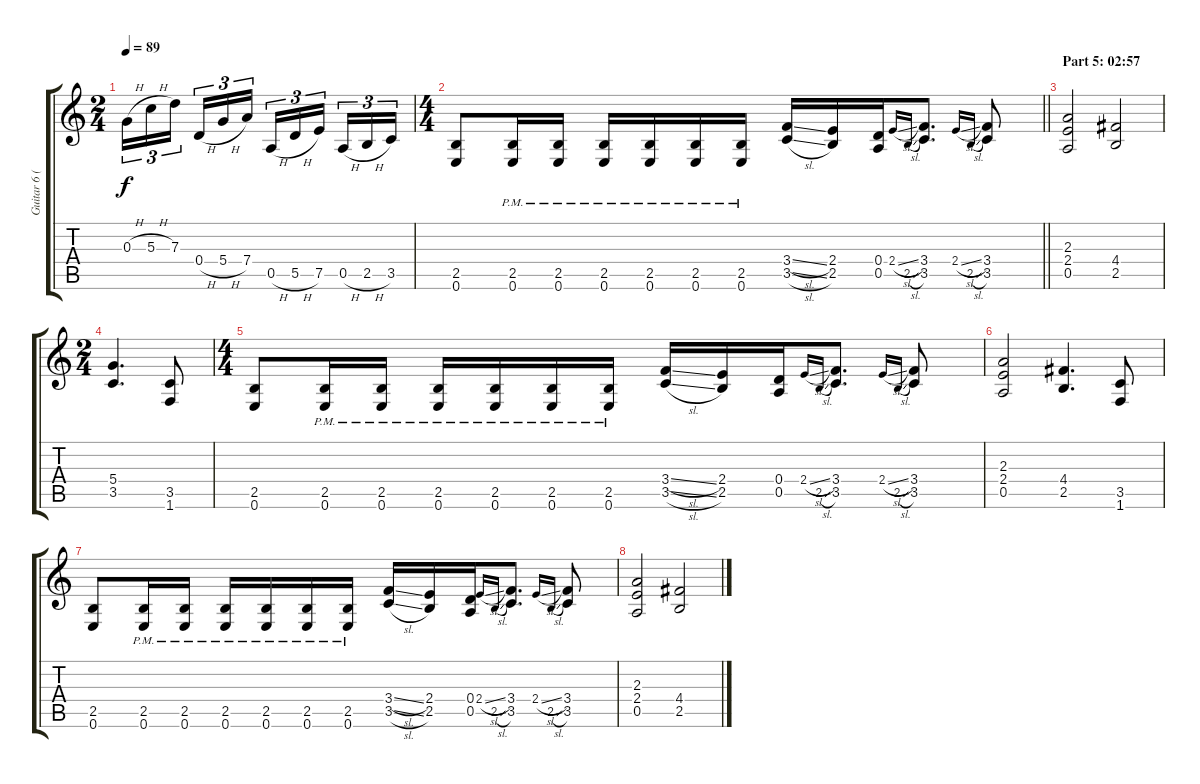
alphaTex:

\track ("Guitar 6 (Distortion)" "Guitar 6 (") {instrument distortionguitar}
\staff {score tabs}
\tuning (E4 B3 G3 D3 A2 E2) {hide}
\ts (2 4)
\tempo 89
\clef g2
\ks c
0.3{h}.16{tu (3 2) dy f} 5.3{h}.16{tu (3 2)} 7.3.16{tu (3 2) beam splitsecondary} 0.4{h}.16{tu (3 2)} 5.4{h}.16{tu (3 2)} 7.4.16{tu (3 2)} 0.5{h}.16{tu (3 2)} 5.5{h}.16{tu (3 2)} 7.5.16{tu (3 2) beam splitsecondary} 0.5{h}.16{tu (3 2)} 2.5{h}.16{tu (3 2)} 3.5.16{tu (3 2)} |
\ts (4 4)
\barLineRight lightlight
(2.5 0.6).8 (2.5{pm} 0.6{pm}).16 (2.5{pm} 0.6{pm}).16 (2.5{pm} 0.6{pm}).16 (2.5{pm} 0.6{pm}).16 (2.5{pm} 0.6{pm}).16 (2.5{pm} 0.6{pm}).16 (3.4{sl} 3.5{sl}).16 (2.4 2.5).16 (0.4 0.5).16 2.4{sl}.16{gr onbeat} 2.5{sl}.16{gr onbeat} (3.4 3.5).8{d} 2.4{sl}.16{gr onbeat} 2.5{sl}.16{gr onbeat} (3.4 3.5).8 |
\section ("" "Part 5: 02:57")
(2.3 2.4 0.5).2 (4.4 2.5).2 |
\ts (2 4)
(5.4 3.5).4{d} (3.5 1.6).8 |
\ts (4 4)
(2.5 0.6).8 (2.5{pm} 0.6{pm}).16 (2.5{pm} 0.6{pm}).16 (2.5{pm} 0.6{pm}).16 (2.5{pm} 0.6{pm}).16 (2.5{pm} 0.6{pm}).16 (2.5{pm} 0.6{pm}).16 (3.4{sl} 3.5{sl}).16 (2.4 2.5).16 (0.4 0.5).16 2.4{sl}.16{gr onbeat} 2.5{sl}.16{gr onbeat} (3.4 3.5).8{d} 2.4{sl}.16{gr onbeat} 2.5{sl}.16{gr onbeat} (3.4 3.5).8 |
(2.3 2.4 0.5).2 (4.4 2.5).4{d} (3.5 1.6).8 |
(2.5 0.6).8 (2.5{pm} 0.6{pm}).16 (2.5{pm} 0.6{pm}).16 (2.5{pm} 0.6{pm}).16 (2.5{pm} 0.6{pm}).16 (2.5{pm} 0.6{pm}).16 (2.5{pm} 0.6{pm}).16 (3.4{sl} 3.5{sl}).16 (2.4 2.5).16 (0.4 0.5).16 2.4{sl}.16{gr onbeat} 2.5{sl}.16{gr onbeat} (3.4 3.5).8{d} 2.4{sl}.16{gr onbeat} 2.5{sl}.16{gr onbeat} (3.4 3.5).8 |
(2.3 2.4 0.5).2 (4.4 2.5).2
